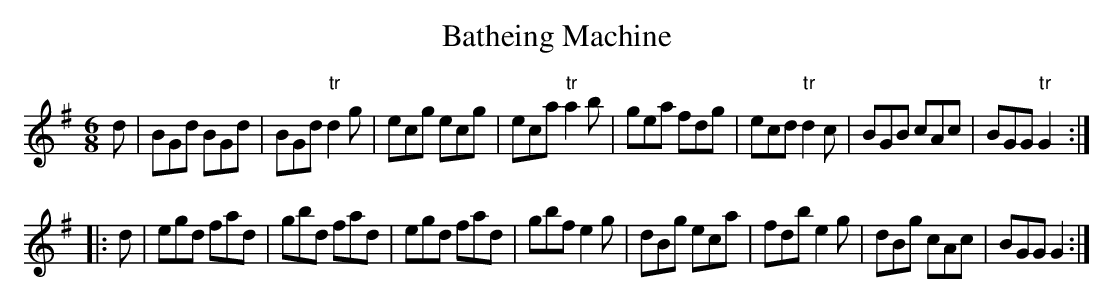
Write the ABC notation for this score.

X:1
T:Batheing Machine
M:6/8
L:1/8
K:G
d | BGd BGd | BGd "tr"d2g | ecg ecg | eca "tr"a2b | gea fdg | ecd "tr"d2c | BGB cAc | BGG "tr"G2 :|
|: d | egd fad | gbd fad | egd fad | gbf e2g | dBg eca | fdb e2g | dBg cAc | BGG G2 :|
